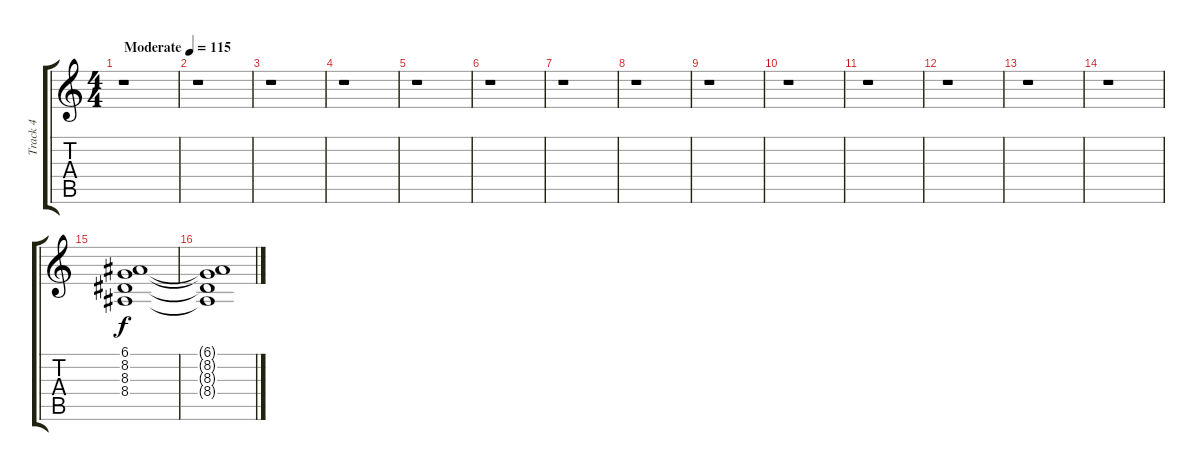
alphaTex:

\track ("Track 4" "Track 4") {instrument stringensemble1}
\staff {score tabs}
\tuning (E4 B3 G3 D3 A2 E2) {hide}
\ts (4 4)
\tempo (115 "Moderate")
\clef g2
\ks c
r.1{dy f instrument stringensemble1} |
r.1 |
r.1 |
r.1 |
r.1 |
r.1 |
r.1 |
r.1 |
r.1 |
r.1 |
r.1 |
r.1 |
r.1 |
r.1 |
(6.1 8.2 8.3 8.4).1 |
(6.1{t} 8.2{t} 8.3{t} 8.4{t}).1
